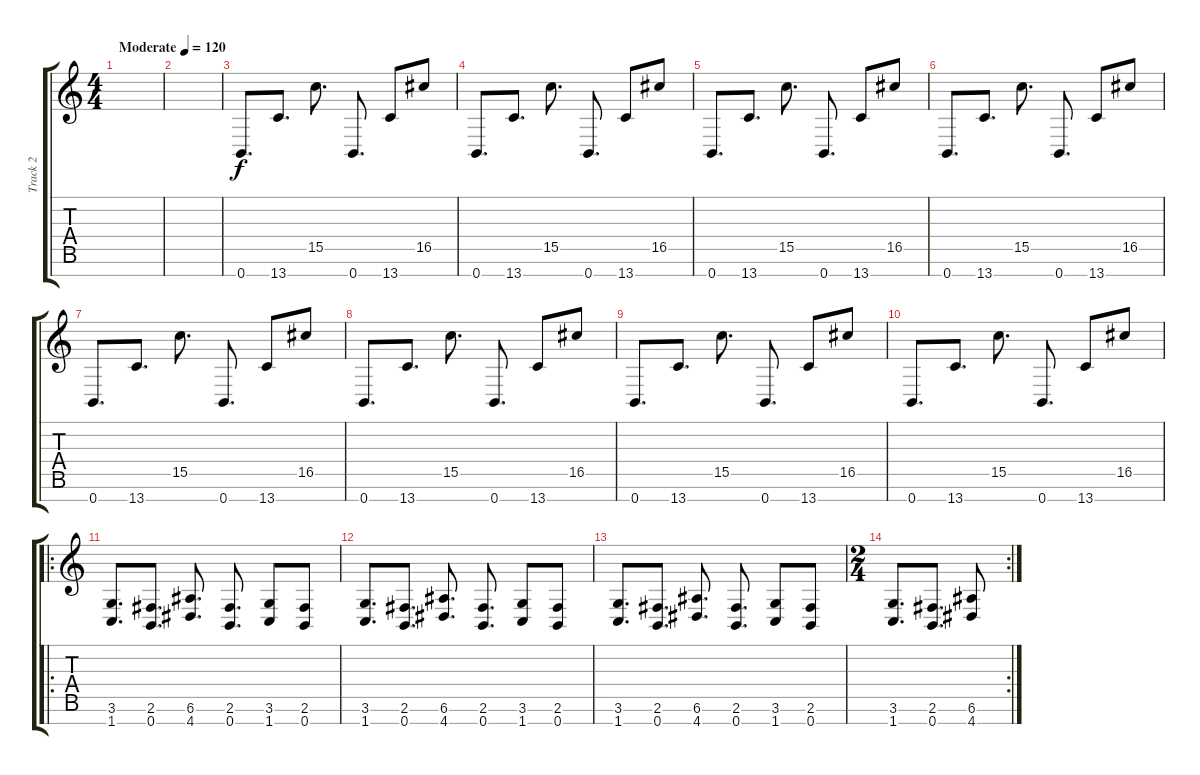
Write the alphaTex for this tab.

\track ("Track 2" "Track 2") {instrument distortionguitar}
\staff {score tabs}
\tuning (E4 B3 G3 D3 A2 E2 B1) {hide}
\ts (4 4)
\tempo (120 "Moderate")
\clef g2
\ks c
|
|
0.7.8{d} 13.7.8{d} 15.5.8{d} 0.7.8{d} 13.7.8 16.5.8 |
0.7.8{d} 13.7.8{d} 15.5.8{d} 0.7.8{d} 13.7.8 16.5.8 |
0.7.8{d} 13.7.8{d} 15.5.8{d} 0.7.8{d} 13.7.8 16.5.8 |
0.7.8{d} 13.7.8{d} 15.5.8{d} 0.7.8{d} 13.7.8 16.5.8 |
0.7.8{d} 13.7.8{d} 15.5.8{d} 0.7.8{d} 13.7.8 16.5.8 |
0.7.8{d} 13.7.8{d} 15.5.8{d} 0.7.8{d} 13.7.8 16.5.8 |
0.7.8{d} 13.7.8{d} 15.5.8{d} 0.7.8{d} 13.7.8 16.5.8 |
0.7.8{d} 13.7.8{d} 15.5.8{d} 0.7.8{d} 13.7.8 16.5.8 |
\ro
(3.6 1.7).8{d} (2.6 0.7).8{d} (6.6 4.7).8{d} (2.6 0.7).8{d} (3.6 1.7).8 (2.6 0.7).8 |
(3.6 1.7).8{d} (2.6 0.7).8{d} (6.6 4.7).8{d} (2.6 0.7).8{d} (3.6 1.7).8 (2.6 0.7).8 |
(3.6 1.7).8{d} (2.6 0.7).8{d} (6.6 4.7).8{d} (2.6 0.7).8{d} (3.6 1.7).8 (2.6 0.7).8 |
\rc 2
\ts (2 4)
(3.6 1.7).8{d} (2.6 0.7).8{d} (6.6 4.7).8
